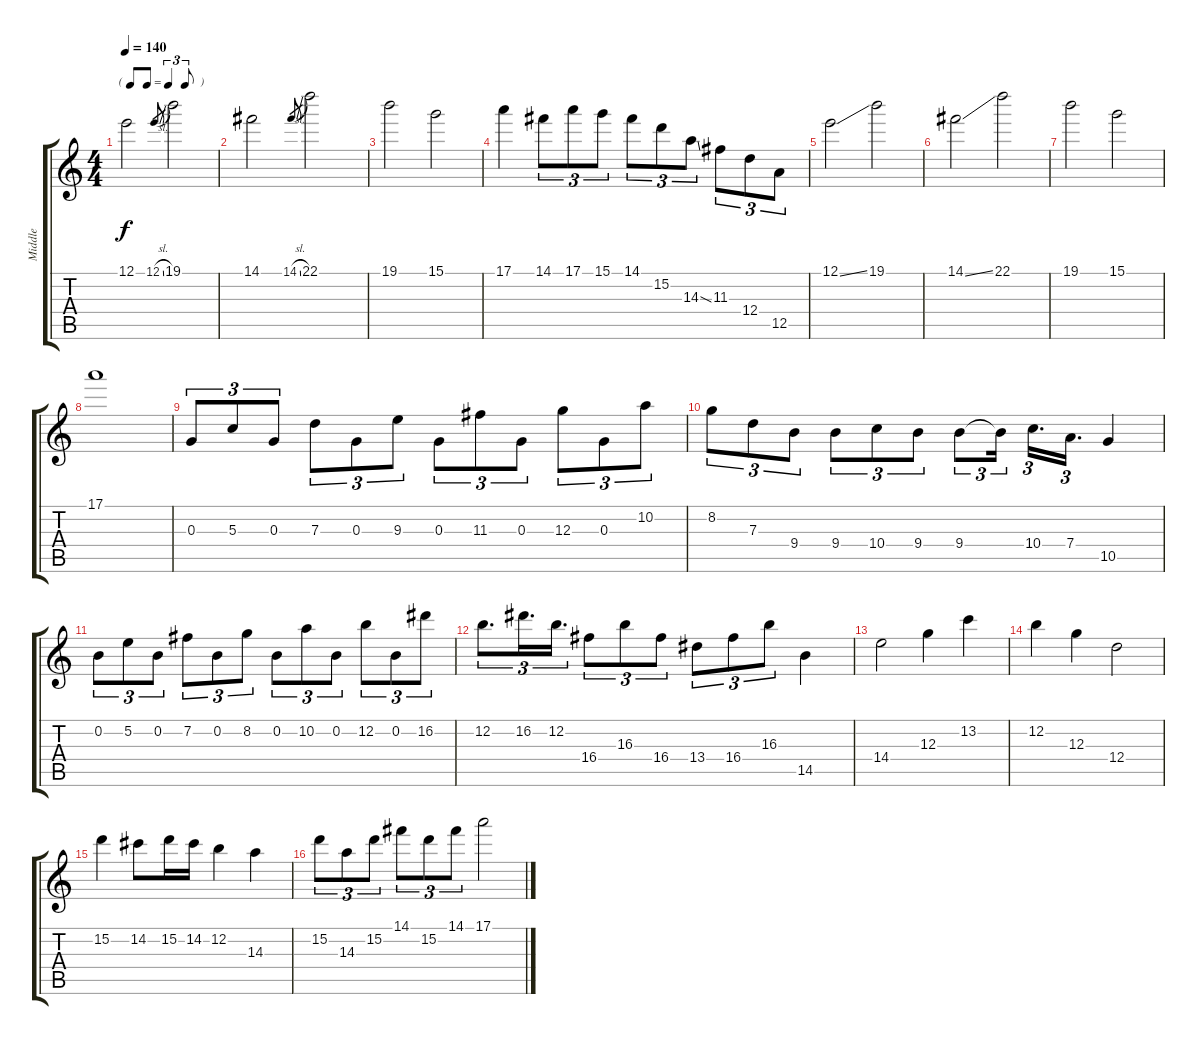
\track ("Middle" "Middle") {instrument overdrivenguitar}
\staff {score tabs}
\tuning (E4 B3 G3 D3 A2 E2) {hide}
\ts (4 4)
\tf triplet8th
\tempo 140
\clef g2
\ks c
12.1.2{dy f} 12.1{sl}.8{gr} 19.1.2 |
14.1.2 14.1{sl}.8{gr} 22.1.2 |
19.1.2 15.1.2 |
17.1.4 14.1.8{tu (3 2)} 17.1.8{tu (3 2)} 15.1.8{tu (3 2)} 14.1.8{tu (3 2)} 15.2.8{tu (3 2)} 14.3{ss}.8{tu (3 2)} 11.3.8{tu (3 2)} 12.4.8{tu (3 2)} 12.5.8{tu (3 2)} |
12.1{ss}.2 19.1.2 |
14.1{ss}.2 22.1.2 |
19.1.2 15.1.2 |
17.1.1 |
0.3.8{tu (3 2)} 5.3.8{tu (3 2)} 0.3.8{tu (3 2)} 7.3.8{tu (3 2)} 0.3.8{tu (3 2)} 9.3.8{tu (3 2)} 0.3.8{tu (3 2)} 11.3.8{tu (3 2)} 0.3.8{tu (3 2)} 12.3.8{tu (3 2)} 0.3.8{tu (3 2)} 10.2.8{tu (3 2)} |
8.2.8{tu (3 2)} 7.3.8{tu (3 2)} 9.4.8{tu (3 2)} 9.4.8{tu (3 2)} 10.4.8{tu (3 2)} 9.4.8{tu (3 2)} 9.4.8{tu (3 2)} 9.4{t}.16{tu (3 2) beam splitsecondary} 10.4.16{d tu (3 2)} 7.4.16{d tu (3 2)} 10.5.4 |
0.2.8{tu (3 2)} 5.2.8{tu (3 2)} 0.2.8{tu (3 2)} 7.2.8{tu (3 2)} 0.2.8{tu (3 2)} 8.2.8{tu (3 2)} 0.2.8{tu (3 2)} 10.2.8{tu (3 2)} 0.2.8{tu (3 2)} 12.2.8{tu (3 2)} 0.2.8{tu (3 2)} 16.2.8{tu (3 2)} |
12.2.8{d tu (3 2)} 16.2.16{d tu (3 2)} 12.2.16{d tu (3 2)} 16.4.8{tu (3 2)} 16.3.8{tu (3 2)} 16.4.8{tu (3 2)} 13.4.8{tu (3 2)} 16.4.8{tu (3 2)} 16.3.8{tu (3 2)} 14.5.4 |
14.4.2 12.3.4 13.2.4 |
12.2.4 12.3.4 12.4.2 |
15.2.4 14.2.8 15.2.16 14.2.16 12.2.4 14.3.4 |
15.2.8{tu (3 2)} 14.3.8{tu (3 2)} 15.2.8{tu (3 2)} 14.1.8{tu (3 2)} 15.2.8{tu (3 2)} 14.1.8{tu (3 2)} 17.1.2
